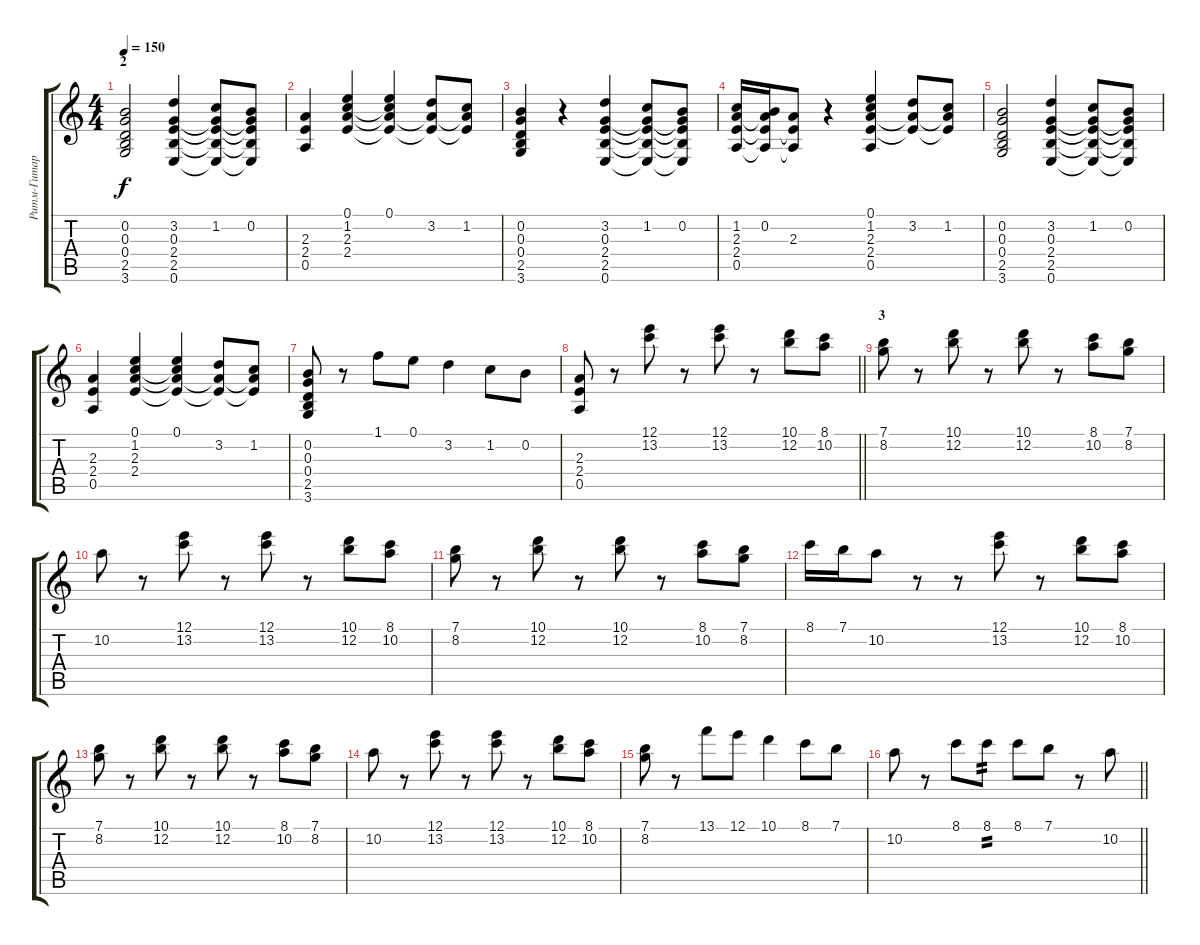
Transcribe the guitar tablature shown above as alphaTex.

\track ("Ритм-Гитара (Перебор)" "Ритм-Гитар") {instrument acousticguitarnylon}
\staff {score tabs}
\tuning (E4 B3 G3 D3 A2 E2) {hide}
\ts (4 4)
\section ("" "2")
\tempo 150
\clef g2
\ks c
(0.2 0.3 0.4 2.5 3.6).2{dy f} (3.2 0.3 2.4 2.5 0.6).4 (1.2 0.3{t} 2.4{t} 2.5{t} 0.6{t}).8 (0.2 0.3{t} 2.4{t} 2.5{t} 0.6{t}).8 |
(2.3 2.4 0.5).4 (0.1 1.2 2.3 2.4).4 (0.1 1.2{t} 2.3{t} 2.4{t}).4 (3.2 2.3{t} 2.4{t}).8 (1.2 2.3{t} 2.4{t}).8 |
(0.2 0.3 0.4 2.5 3.6).4 r.4 (3.2 0.3 2.4 2.5 0.6).4 (1.2 0.3{t} 2.4{t} 2.5{t} 0.6{t}).8 (0.2 0.3{t} 2.4{t} 2.5{t} 0.6{t}).8 |
(1.2 2.3 2.4 0.5).16 (0.2 2.3{t} 2.4{t} 0.5{t}).16 (2.3 2.4{t} 0.5{t}).8 r.4 (0.1 1.2 2.3 2.4 0.5).4 (3.2 2.3{t} 2.4{t}).8 (1.2 2.3{t} 2.4{t}).8 |
(0.2 0.3 0.4 2.5 3.6).2 (3.2 0.3 2.4 2.5 0.6).4 (1.2 0.3{t} 2.4{t} 2.5{t} 0.6{t}).8 (0.2 0.3{t} 2.4{t} 2.5{t} 0.6{t}).8 |
(2.3 2.4 0.5).4 (0.1 1.2 2.3 2.4).4 (0.1 1.2{t} 2.3{t} 2.4{t}).4 (3.2 2.3{t} 2.4{t}).8 (1.2 2.3{t} 2.4{t}).8 |
(0.2 0.3 0.4 2.5 3.6).8 r.8 1.1.8 0.1.8 3.2.4 1.2.8 0.2.8 |
\barLineRight lightlight
(2.3 2.4 0.5).8 r.8 (12.1 13.2).8 r.8 (12.1 13.2).8 r.8 (10.1 12.2).8 (8.1 10.2).8 |
\section ("" "3")
(7.1 8.2).8 r.8 (10.1 12.2).8 r.8 (10.1 12.2).8 r.8 (8.1 10.2).8 (7.1 8.2).8 |
10.2.8 r.8 (12.1 13.2).8 r.8 (12.1 13.2).8 r.8 (10.1 12.2).8 (8.1 10.2).8 |
(7.1 8.2).8 r.8 (10.1 12.2).8 r.8 (10.1 12.2).8 r.8 (8.1 10.2).8 (7.1 8.2).8 |
8.1.16 7.1.16 10.2.8 r.8 r.8 (12.1 13.2).8 r.8 (10.1 12.2).8 (8.1 10.2).8 |
(7.1 8.2).8 r.8 (10.1 12.2).8 r.8 (10.1 12.2).8 r.8 (8.1 10.2).8 (7.1 8.2).8 |
10.2.8 r.8 (12.1 13.2).8 r.8 (12.1 13.2).8 r.8 (10.1 12.2).8 (8.1 10.2).8 |
(7.1 8.2).8 r.8 13.1.8 12.1.8 10.1.4 8.1.8 7.1.8 |
\barLineRight lightlight
10.2.8 r.8 8.1.8 8.1.8{tp 2} 8.1.8 7.1.8 r.8 10.2.8
